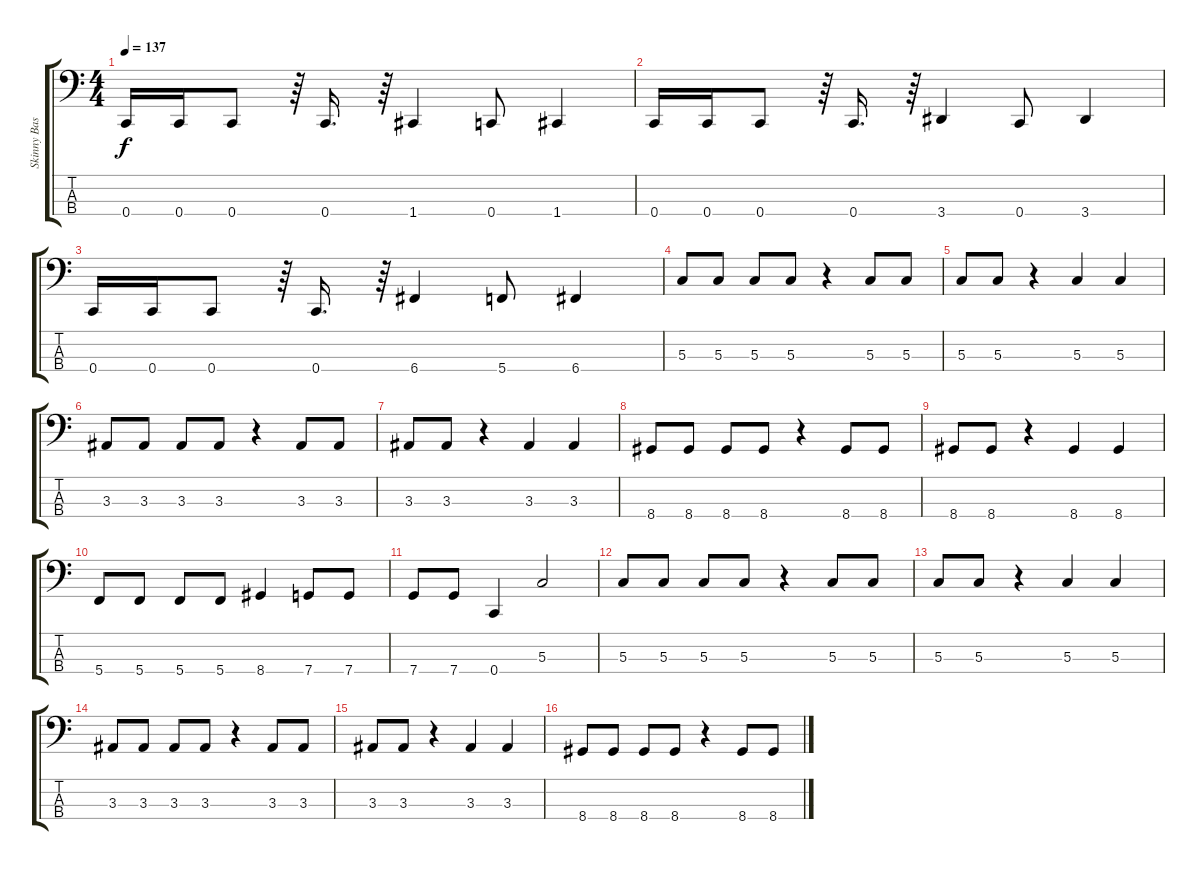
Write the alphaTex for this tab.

\track ("Skinny Bass" "Skinny Bas") {instrument electricbassfinger}
\staff {score tabs}
\tuning (F2 C2 G1 C1) {hide}
\ts (4 4)
\tempo 137
\clef f4
\ks c
0.4.16{dy f} 0.4.16 0.4.8 r.64 0.4.16{d} r.64 1.4.4 0.4.8 1.4.4 |
0.4.16 0.4.16 0.4.8 r.64 0.4.16{d} r.64 3.4.4 0.4.8 3.4.4 |
0.4.16 0.4.16 0.4.8 r.64 0.4.16{d} r.64 6.4.4 5.4.8 6.4.4 |
5.3.8 5.3.8 5.3.8 5.3.8 r.4 5.3.8 5.3.8 |
5.3.8 5.3.8 r.4 5.3.4 5.3.4 |
3.3.8 3.3.8 3.3.8 3.3.8 r.4 3.3.8 3.3.8 |
3.3.8 3.3.8 r.4 3.3.4 3.3.4 |
8.4.8 8.4.8 8.4.8 8.4.8 r.4 8.4.8 8.4.8 |
8.4.8 8.4.8 r.4 8.4.4 8.4.4 |
5.4.8 5.4.8 5.4.8 5.4.8 8.4.4 7.4.8 7.4.8 |
7.4.8 7.4.8 0.4.4 5.3.2 |
5.3.8 5.3.8 5.3.8 5.3.8 r.4 5.3.8 5.3.8 |
5.3.8 5.3.8 r.4 5.3.4 5.3.4 |
3.3.8 3.3.8 3.3.8 3.3.8 r.4 3.3.8 3.3.8 |
3.3.8 3.3.8 r.4 3.3.4 3.3.4 |
8.4.8 8.4.8 8.4.8 8.4.8 r.4 8.4.8 8.4.8
